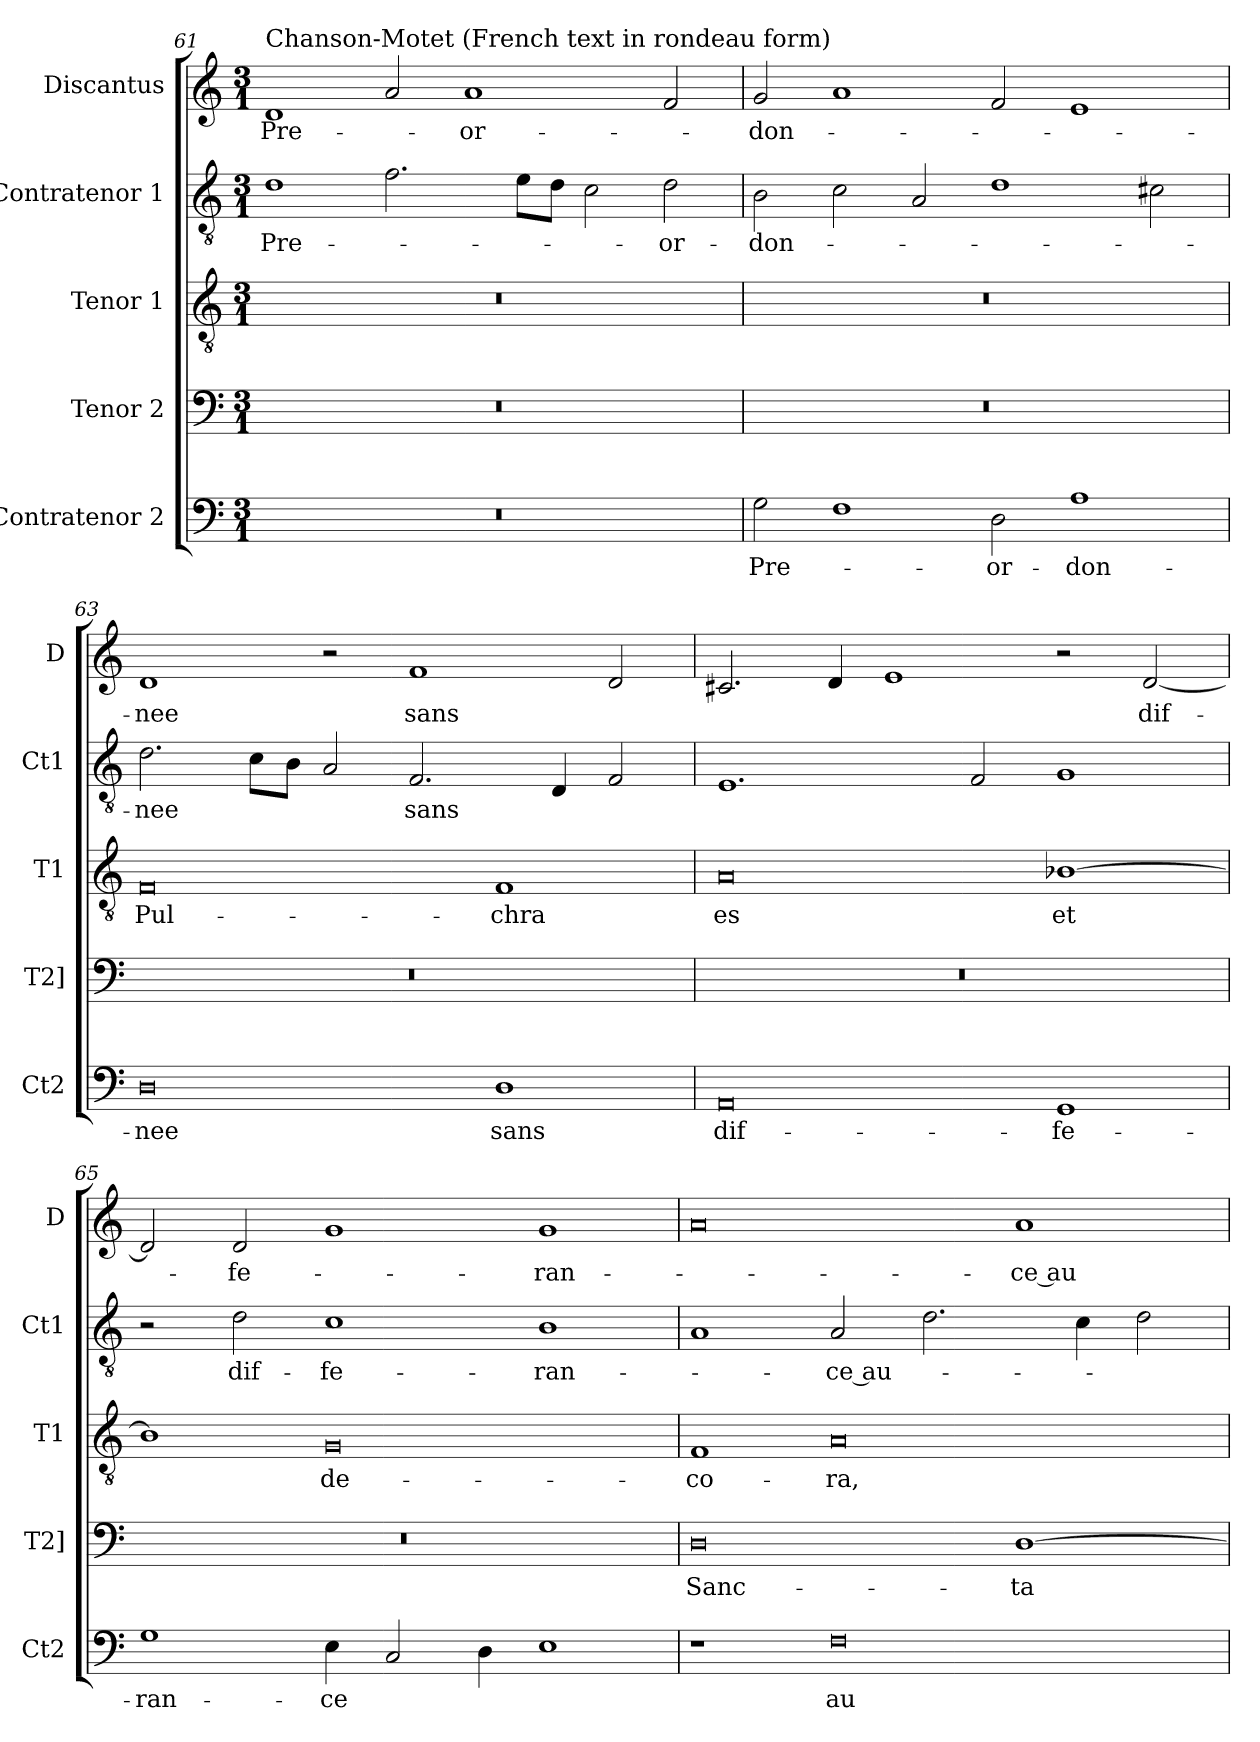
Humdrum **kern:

**kern	**text	**kern	**text	**kern	**text	**kern	**text	**kern	**text
*part5	*part5	*part4	*part4	*part3	*part3	*part2	*part2	*part1	*part1
*staff5	*staff5	*staff4	*staff4	*staff3	*staff3	*staff2	*staff2	*staff1	*staff1
*I"Contratenor 2	*	*I"Tenor 2	*	*I"Tenor 1	*	*I"Contratenor 1	*	*I"Discantus	*
*I'Ct2	*	*I'T2]	*	*I'T1	*	*I'Ct1	*	*I'D	*
!!LO:LB:g=z
*clefF4	*	*clefF4	*	*clefGv2	*	*clefGv2	*	*clefG2	*
*k[]	*	*k[]	*	*k[]	*	*k[]	*	*k[]	*
*M3/1	*	*M3/1	*	*M3/1	*	*M3/1	*	*M3/1	*
=61	=61	=61	=61	=61	=61	=61	=61	=61	=61
!	!	!	!	!	!	!	!	!LO:TX:a:t=Chanson-Motet (French text in rondeau form)	!
0.r	.	0.r	.	0.r	.	1d	Pre-	1d	Pre-
.	.	.	.	.	.	2.f	.	2a	.
.	.	.	.	.	.	.	.	1a	-or-
.	.	.	.	.	.	8eL	.	.	.
.	.	.	.	.	.	8dJ	.	.	.
.	.	.	.	.	.	2c	.	.	.
.	.	.	.	.	.	2d	-or-	2f	.
=62	=62	=62	=62	=62	=62	=62	=62	=62	=62
2G	Pre-	0.r	.	0.r	.	2B	-don-	2g	-don-
1F	.	.	.	.	.	2c	.	1a	.
.	.	.	.	.	.	2A	.	.	.
2D	-or-	.	.	.	.	1d	.	2f	.
1A	-don-	.	.	.	.	.	.	1e	.
.	.	.	.	.	.	2c#X	.	.	.
=63	=63	=63	=63	=63	=63	=63	=63	=63	=63
0D	-nee	0.r	.	0F	Pul-	2.d	-nee	1d	-nee
.	.	.	.	.	.	8cL	.	.	.
.	.	.	.	.	.	8BJ	.	.	.
.	.	.	.	.	.	2A	.	2r	.
.	.	.	.	.	.	2.F	sans	1f	sans
1D	sans	.	.	1F	-chra	.	.	.	.
.	.	.	.	.	.	4D	.	.	.
.	.	.	.	.	.	2F	.	2d	.
=64	=64	=64	=64	=64	=64	=64	=64	=64	=64
0AA	dif-	0.r	.	0A	es	1.E	.	2.c#X	.
.	.	.	.	.	.	.	.	4d	.
.	.	.	.	.	.	.	.	1e	.
.	.	.	.	.	.	2F	.	.	.
1GG	-fe-	.	.	[1B-X	et	1G	.	2r	.
.	.	.	.	.	.	.	.	[2d	dif-
=65	=65	=65	=65	=65	=65	=65	=65	=65	=65
1G	-ran-	0.r	.	1B-]	.	2r	.	2d]	.
.	.	.	.	.	.	2d	dif-	2d	-fe-
4E	-ce	.	.	0G	de-	1c	-fe-	1g	.
2C	.	.	.	.	.	.	.	.	.
4D	.	.	.	.	.	.	.	.	.
1E	.	.	.	.	.	1B	-ran-	1g	-ran-
=66	=66	=66	=66	=66	=66	=66	=66	=66	=66
1r	.	0D	Sanc-	1F	-co-	1A	.	0a	.
0F	au-	.	.	0A	-ra,	2A	-ce au-	.	.
.	.	.	.	.	.	2.d	.	.	.
.	.	[1D	-ta	.	.	.	.	1a	-ce au-
.	.	.	.	.	.	4c	.	.	.
.	.	.	.	.	.	2d	.	.	.
=	=	=	=	=	=	=	=	=	=
*-	*-	*-	*-	*-	*-	*-	*-	*-	*-
